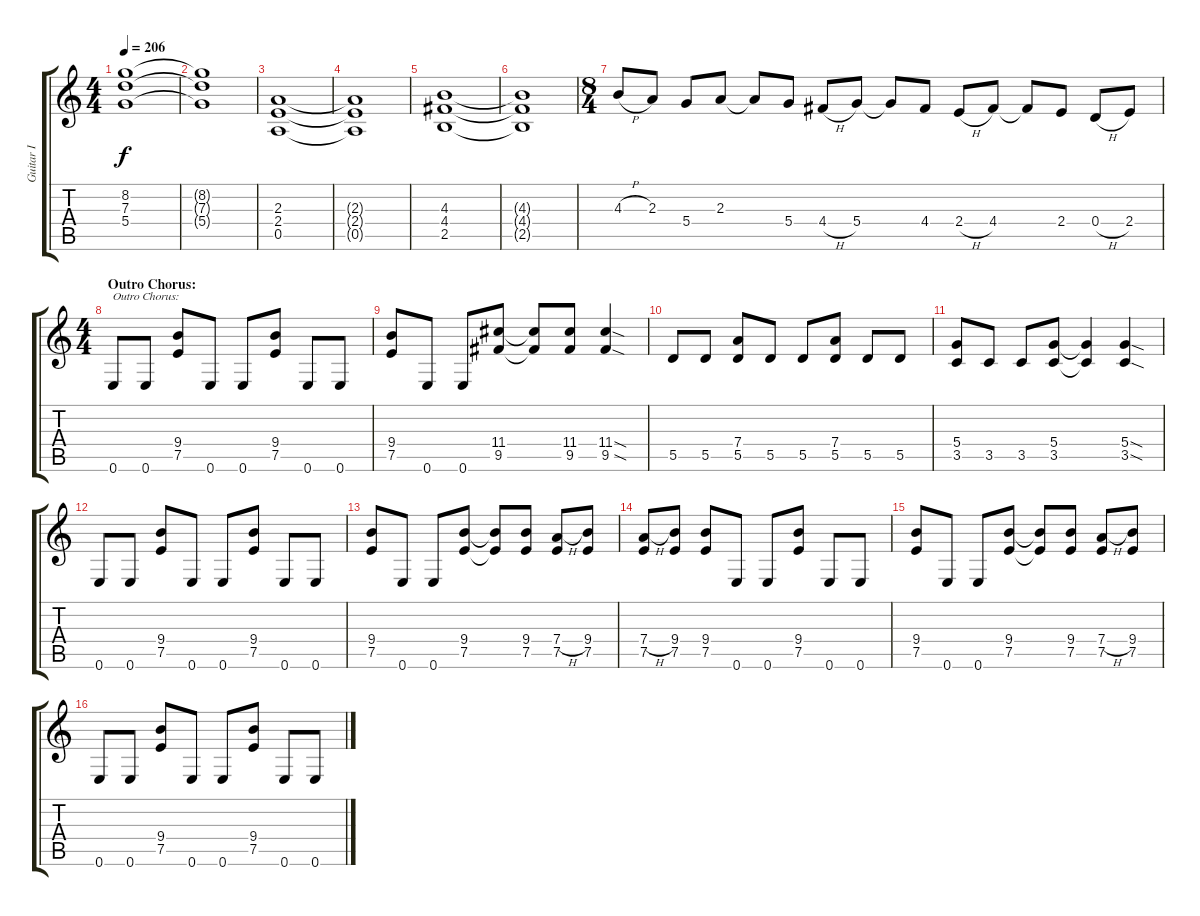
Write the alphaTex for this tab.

\track ("Guitar I" "Guitar I") {instrument distortionguitar}
\staff {score tabs}
\tuning (E4 B3 G3 D3 A2 E2) {hide}
\ts (4 4)
\tempo 206
\clef g2
\ks c
(8.2 7.3 5.4).1{dy f} |
(8.2{t} 7.3{t} 5.4{t}).1 |
(2.3 2.4 0.5).1 |
(2.3{t} 2.4{t} 0.5{t}).1 |
(4.3 4.4 2.5).1 |
(4.3{t} 4.4{t} 2.5{t}).1 |
\ts (8 4)
4.3{h}.8 2.3.8 5.4.8 2.3.8 2.3{t}.8 5.4.8 4.4{h}.8 5.4.8 5.4{t}.8 4.4.8 2.4{h}.8 4.4.8 4.4{t}.8 2.4.8 0.4{h}.8 2.4.8 |
\ts (4 4)
\section ("" "Outro Chorus:")
0.6.8{txt "Outro Chorus:"} 0.6.8 (9.4 7.5).8 0.6.8 0.6.8 (9.4 7.5).8 0.6.8 0.6.8 |
(9.4 7.5).8 0.6.8 0.6.8 (11.4 9.5).8 (11.4{t} 9.5{t}).8 (11.4 9.5).8 (11.4{sod} 9.5{sod}).4 |
5.5.8 5.5.8 (7.4 5.5).8 5.5.8 5.5.8 (7.4 5.5).8 5.5.8 5.5.8 |
(5.4 3.5).8 3.5.8 3.5.8 (5.4 3.5).8 (5.4{t} 3.5{t}).4 (5.4{sod} 3.5{sod}).4 |
0.6.8 0.6.8 (9.4 7.5).8 0.6.8 0.6.8 (9.4 7.5).8 0.6.8 0.6.8 |
(9.4 7.5).8 0.6.8 0.6.8 (9.4 7.5).8 (9.4{t} 7.5{t}).8 (9.4 7.5).8 (7.4{h} 7.5).8 (9.4 7.5).8 |
(7.4{h} 7.5).8 (9.4 7.5).8 (9.4 7.5).8 0.6.8 0.6.8 (9.4 7.5).8 0.6.8 0.6.8 |
(9.4 7.5).8 0.6.8 0.6.8 (9.4 7.5).8 (9.4{t} 7.5{t}).8 (9.4 7.5).8 (7.4{h} 7.5).8 (9.4 7.5).8 |
0.6.8 0.6.8 (9.4 7.5).8 0.6.8 0.6.8 (9.4 7.5).8 0.6.8 0.6.8
